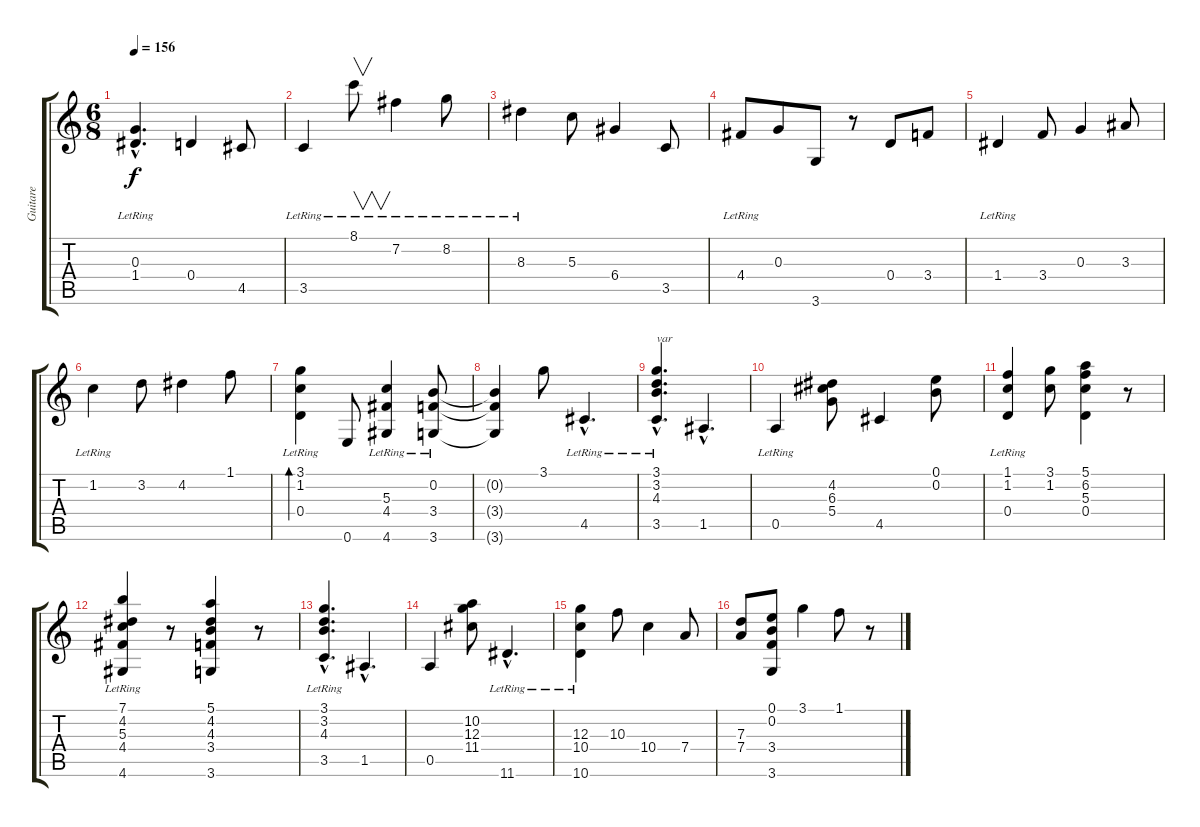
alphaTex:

\track ("Guitare" "Guitare") {instrument electricguitarmuted}
\staff {score tabs}
\tuning (E4 B3 G3 D3 A2 E2) {hide}
\ts (6 8)
\tempo 156
\clef g2
\ks c
(0.3{hac} 1.4{hac lr}).4{d dy f} 0.4.4 4.5.8 |
3.5{lr}.4 8.1{lr}.8{v} 7.2{lr}.4 8.2{lr}.8 |
8.3{lr}.4 5.3.8 6.4.4 3.5.8 |
4.4{lr}.8 0.3.8 3.6.8 r.8 0.4.8 3.4.8 |
1.4{lr}.4 3.4.8 0.3.4 3.3.8 |
1.2{lr}.4 3.2.8 4.2.4 1.1.8 |
(3.1 1.2 0.4{lr}).4{bd 120} 0.6.8 (5.3 4.4 4.6{lr}).4 (0.2{lr} 3.4 3.6).8 |
(0.2{t} 3.4{t} 3.6{t}).4 3.1.8 4.5{hac lr}.4{d} |
(3.1{hac} 3.2{hac} 4.3{hac} 3.5{hac lr}).4{d txt "var"} 1.5{hac}.4{d} |
0.5{lr}.4 (4.2 6.3 5.4).8 4.5.4 (0.1 0.2).8 |
(1.1 1.2 0.4{lr}).4 (3.1 1.2).8 (5.1 6.2 5.3 0.4).4 r.8 |
(7.1 4.2 5.3 4.4 4.6{lr}).4 r.8 (5.1 4.2 4.3 3.4 3.6).4 r.8 |
(3.1{hac} 3.2{hac} 4.3{hac} 3.5{hac lr}).4{d} 1.5{hac}.4{d} |
0.5.4 (10.2 12.3 11.4).8 11.6{hac lr}.4{d} |
(12.3 10.4 10.6{lr}).4 10.3.8 10.4.4 7.4.8 |
(7.3 7.4).8 (0.1 0.2 3.4 3.6).8 3.1.4 1.1.8 r.8
